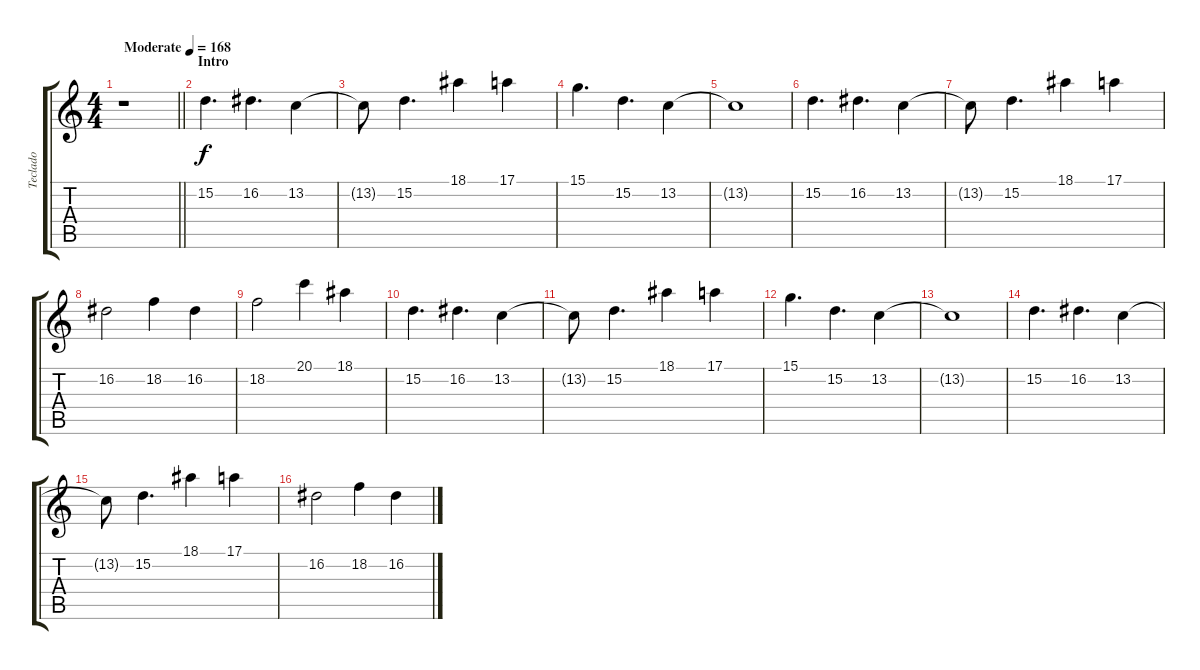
\track ("Teclado" "Teclado") {instrument stringensemble1}
\staff {score tabs}
\tuning (E4 B3 G3 D3 A2 E2) {hide}
\ts (4 4)
\tempo (168 "Moderate")
\clef g2
\barLineRight lightlight
\ks c
r.1{dy f instrument stringensemble1} |
\section ("" "Intro")
15.2.4{d} 16.2.4{d} 13.2.4 |
13.2{t}.8 15.2.4{d} 18.1.4 17.1.4 |
15.1.4{d} 15.2.4{d} 13.2.4 |
13.2{t}.1 |
15.2.4{d} 16.2.4{d} 13.2.4 |
13.2{t}.8 15.2.4{d} 18.1.4 17.1.4 |
16.2.2 18.2.4 16.2.4 |
18.2.2 20.1.4 18.1.4 |
15.2.4{d} 16.2.4{d} 13.2.4 |
13.2{t}.8 15.2.4{d} 18.1.4 17.1.4 |
15.1.4{d} 15.2.4{d} 13.2.4 |
13.2{t}.1 |
15.2.4{d} 16.2.4{d} 13.2.4 |
13.2{t}.8 15.2.4{d} 18.1.4 17.1.4 |
16.2.2 18.2.4 16.2.4
